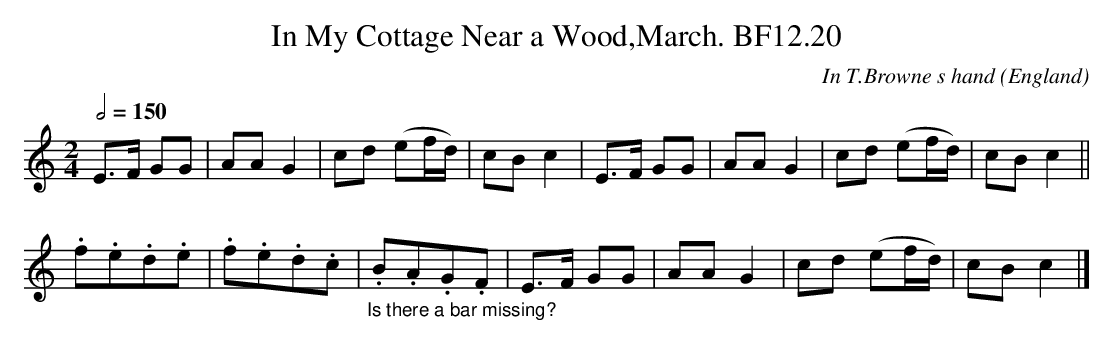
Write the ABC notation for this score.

X:1
T:In My Cottage Near a Wood,March. BF12.20
C:In T.Brownes hand
L:1/8
M:2/4
O:England
Q:1/2=150
K:C
E>F GG|AAG2|cd (ef/d/)|cBc2|E>F GG|AAG2|cd (ef/d/)|cBc2||!
.f.e.d.e|.f.e.d.c|"_Is there a bar missing?".B.A.G.F|\
E>F GG|AAG2|cd (ef/d/)|cBc2|]
